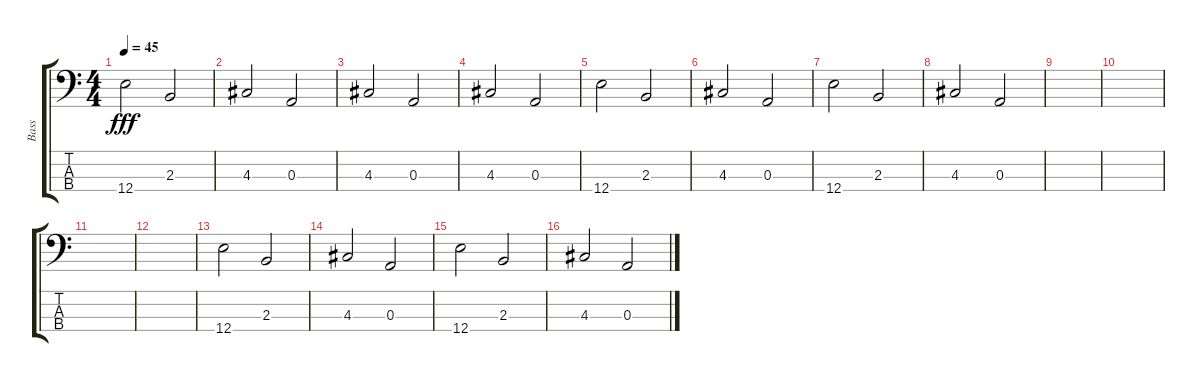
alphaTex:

\track ("Bass" "Bass") {instrument electricbassfinger}
\staff {score tabs}
\tuning (G2 D2 A1 E1) {hide}
\ts (4 4)
\tempo 45
\clef f4
\ks c
12.4.2{dy fff} 2.3.2 |
4.3.2 0.3.2 |
4.3.2 0.3.2 |
4.3.2 0.3.2 |
12.4.2 2.3.2 |
4.3.2 0.3.2 |
12.4.2 2.3.2 |
4.3.2 0.3.2 |
|
|
|
|
12.4.2 2.3.2 |
4.3.2 0.3.2 |
12.4.2 2.3.2 |
4.3.2 0.3.2
